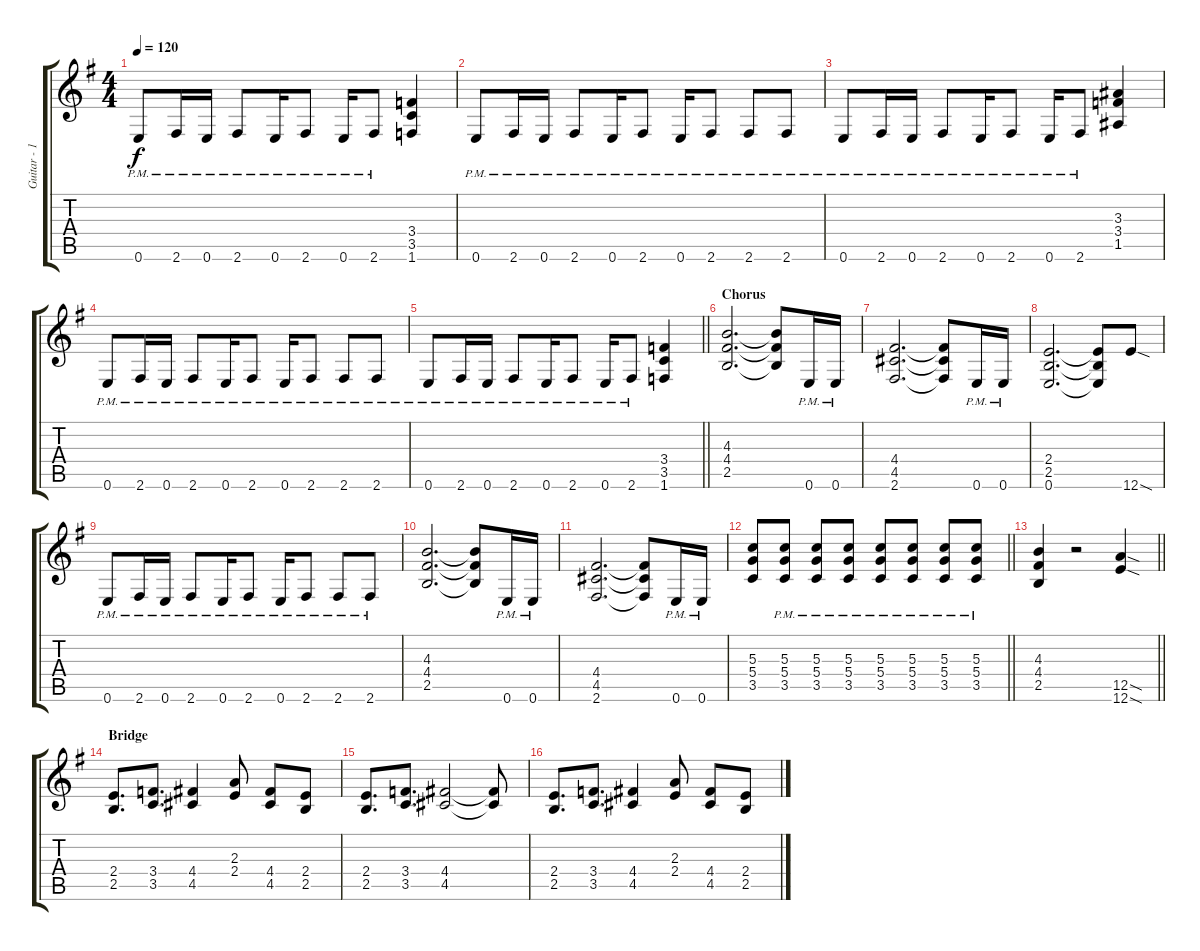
\track ("Guitar - 1" "Guitar - 1") {instrument overdrivenguitar}
\staff {score tabs}
\tuning (E4 B3 G3 D3 A2 E2) {hide}
\ts (4 4)
\tempo 120
\clef g2
\ks g
0.6{pm}.8{dy f} 2.6{pm}.16 0.6{pm}.16 2.6{pm}.8 0.6{pm}.16 2.6{pm}.8 0.6{pm}.16 2.6{pm}.8 (3.4 3.5 1.6).4 |
0.6{pm}.8 2.6{pm}.16 0.6{pm}.16 2.6{pm}.8 0.6{pm}.16 2.6{pm}.8 0.6{pm}.16 2.6{pm}.8 2.6{pm}.8 2.6{pm}.8 |
0.6{pm}.8 2.6{pm}.16 0.6{pm}.16 2.6{pm}.8 0.6{pm}.16 2.6{pm}.8 0.6{pm}.16 2.6{pm}.8 (3.3 3.4 1.5).4 |
0.6{pm}.8 2.6{pm}.16 0.6{pm}.16 2.6{pm}.8 0.6{pm}.16 2.6{pm}.8 0.6{pm}.16 2.6{pm}.8 2.6{pm}.8 2.6{pm}.8 |
\barLineRight lightlight
0.6{pm}.8 2.6{pm}.16 0.6{pm}.16 2.6{pm}.8 0.6{pm}.16 2.6{pm}.8 0.6{pm}.16 2.6{pm}.8 (3.4 3.5 1.6).4 |
\section ("" "Chorus")
(4.3 4.4 2.5).2{d} (4.3{t} 4.4{t} 2.5{t}).8 0.6{pm}.16 0.6{pm}.16 |
(4.4 4.5 2.6).2{d} (4.4{t} 4.5{t} 2.6{t}).8 0.6{pm}.16 0.6{pm}.16 |
(2.4 2.5 0.6).2{d} (2.4{t} 2.5{t} 0.6{t}).8 12.6{sod}.8 |
0.6{pm}.8 2.6{pm}.16 0.6{pm}.16 2.6{pm}.8 0.6{pm}.16 2.6{pm}.8 0.6{pm}.16 2.6{pm}.8 2.6{pm}.8 2.6{pm}.8 |
(4.3 4.4 2.5).2{d} (4.3{t} 4.4{t} 2.5{t}).8 0.6{pm}.16 0.6{pm}.16 |
(4.4 4.5 2.6).2{d} (4.4{t} 4.5{t} 2.6{t}).8 0.6{pm}.16 0.6{pm}.16 |
\barLineRight lightlight
(5.3 5.4 3.5).8 (5.3{pm} 5.4{pm} 3.5{pm}).8 (5.3{pm} 5.4{pm} 3.5{pm}).8 (5.3{pm} 5.4{pm} 3.5{pm}).8 (5.3{pm} 5.4{pm} 3.5{pm}).8 (5.3{pm} 5.4{pm} 3.5{pm}).8 (5.3{pm} 5.4{pm} 3.5{pm}).8 (5.3{pm} 5.4{pm} 3.5{pm}).8 |
\barLineRight lightlight
(4.3 4.4 2.5).4 r.2 (12.5{sod} 12.6{sod}).4 |
\section ("" "Bridge")
(2.4 2.5).8{d} (3.4 3.5).8{d} (4.4 4.5).4 (2.3 2.4).8 (4.4 4.5).8 (2.4 2.5).8 |
(2.4 2.5).8{d} (3.4 3.5).8{d} (4.4 4.5).2 (4.4{t} 4.5{t}).8 |
(2.4 2.5).8{d} (3.4 3.5).8{d} (4.4 4.5).4 (2.3 2.4).8 (4.4 4.5).8 (2.4 2.5).8
